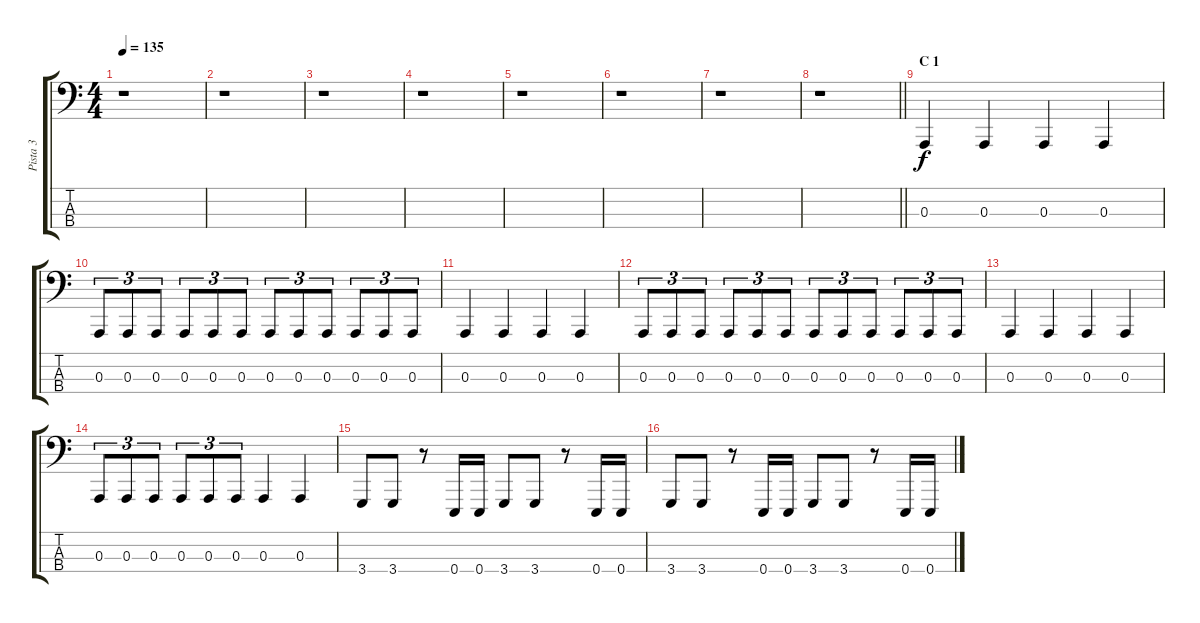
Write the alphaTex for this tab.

\track ("Pista 3" "Pista 3") {instrument brightacousticpiano}
\staff {score tabs}
\tuning (G2 D2 A1 E1) {hide}
\ts (4 4)
\tempo 135
\clef f4
\ks c
r.1{dy f} |
r.1 |
r.1 |
r.1 |
r.1 |
r.1 |
r.1 |
\barLineRight lightlight
r.1 |
\section ("" "C 1")
0.3.4 0.3.4 0.3.4 0.3.4 |
0.3.8{tu (3 2)} 0.3.8{tu (3 2)} 0.3.8{tu (3 2)} 0.3.8{tu (3 2)} 0.3.8{tu (3 2)} 0.3.8{tu (3 2)} 0.3.8{tu (3 2)} 0.3.8{tu (3 2)} 0.3.8{tu (3 2)} 0.3.8{tu (3 2)} 0.3.8{tu (3 2)} 0.3.8{tu (3 2)} |
0.3.4 0.3.4 0.3.4 0.3.4 |
0.3.8{tu (3 2)} 0.3.8{tu (3 2)} 0.3.8{tu (3 2)} 0.3.8{tu (3 2)} 0.3.8{tu (3 2)} 0.3.8{tu (3 2)} 0.3.8{tu (3 2)} 0.3.8{tu (3 2)} 0.3.8{tu (3 2)} 0.3.8{tu (3 2)} 0.3.8{tu (3 2)} 0.3.8{tu (3 2)} |
0.3.4 0.3.4 0.3.4 0.3.4 |
0.3.8{tu (3 2)} 0.3.8{tu (3 2)} 0.3.8{tu (3 2)} 0.3.8{tu (3 2)} 0.3.8{tu (3 2)} 0.3.8{tu (3 2)} 0.3.4 0.3.4 |
3.4.8 3.4.8 r.8 0.4.16 0.4.16 3.4.8 3.4.8 r.8 0.4.16 0.4.16 |
3.4.8 3.4.8 r.8 0.4.16 0.4.16 3.4.8 3.4.8 r.8 0.4.16 0.4.16
